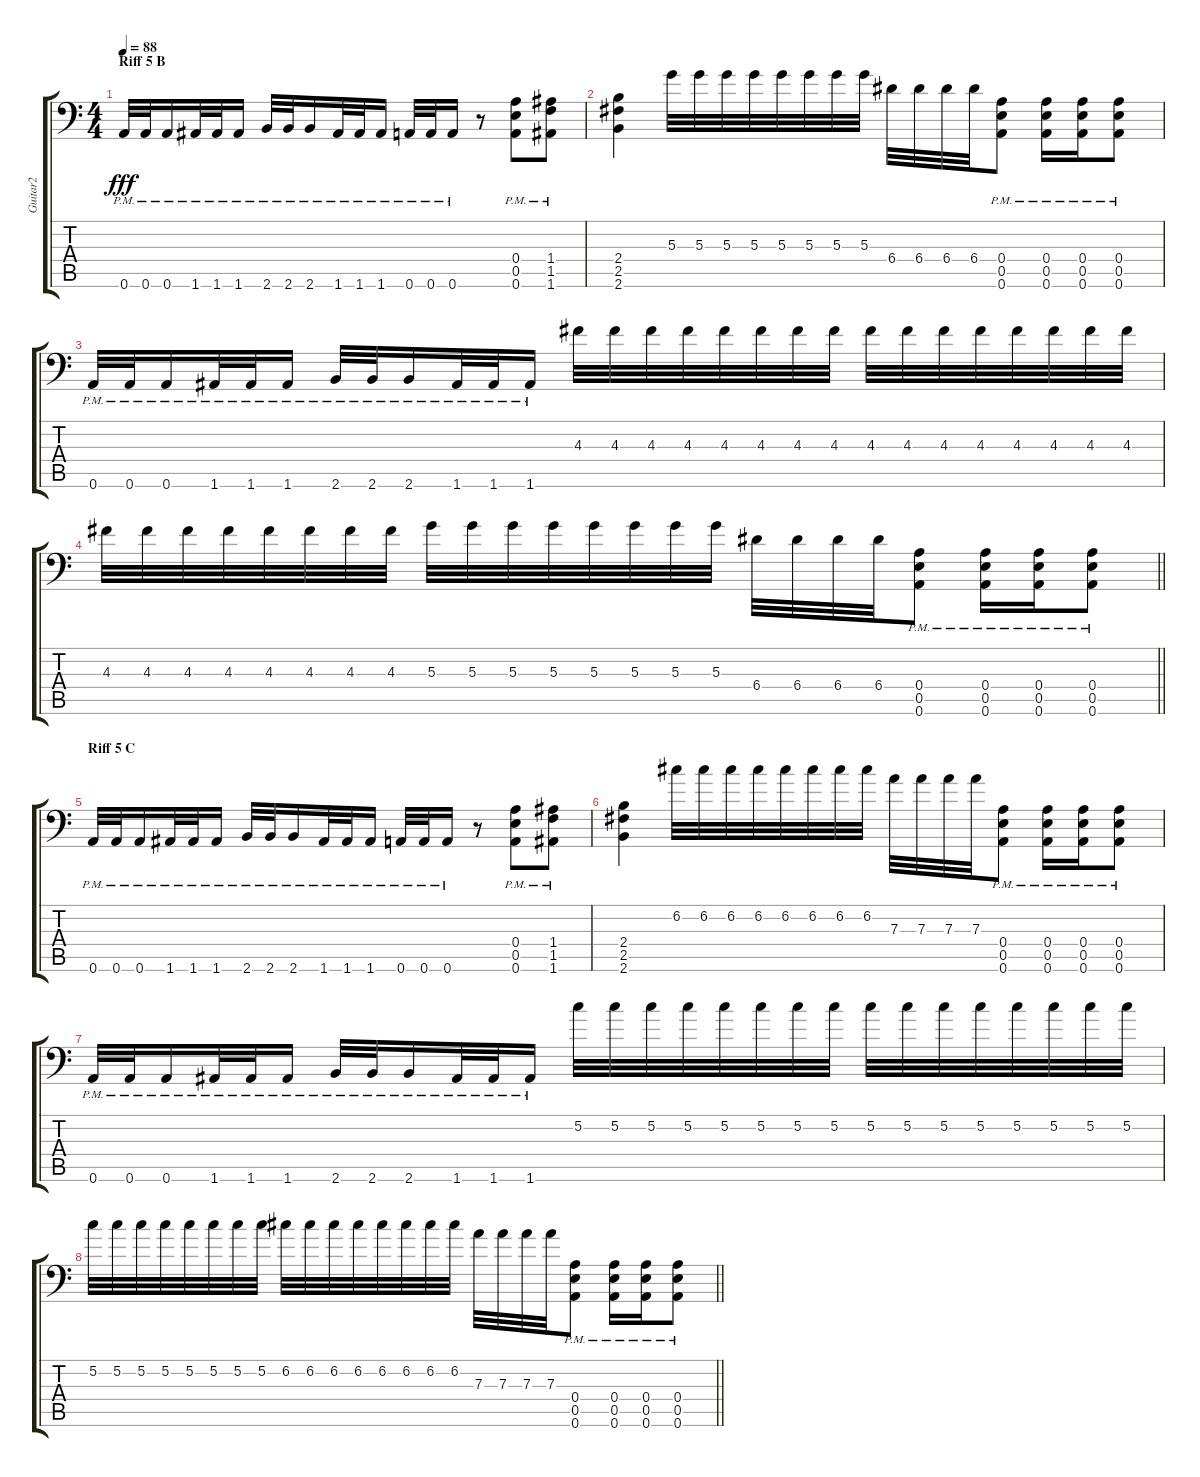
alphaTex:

\track ("Guitar2" "Guitar2") {instrument distortionguitar}
\staff {score tabs}
\tuning (B3 G3 D3 A2 E2 A1) {hide}
\ts (4 4)
\section ("" "Riff 5 B")
\tempo 88
\clef f4
\ks c
0.6{pm}.32{dy fff} 0.6{pm}.32 0.6{pm}.16 1.6{pm}.32 1.6{pm}.32 1.6{pm}.16 2.6{pm}.32 2.6{pm}.32 2.6{pm}.16 1.6{pm}.32 1.6{pm}.32 1.6{pm}.16 0.6{pm}.32 0.6{pm}.32 0.6{pm}.16 r.8 (0.4{pm} 0.5{pm} 0.6{pm}).8 (1.4{pm} 1.5{pm} 1.6{pm}).8 |
(2.4 2.5 2.6).4 5.3.32 5.3.32 5.3.32 5.3.32 5.3.32 5.3.32 5.3.32 5.3.32 6.4.32 6.4.32 6.4.32 6.4.32 (0.4{pm} 0.5{pm} 0.6{pm}).8 (0.4{pm} 0.5{pm} 0.6{pm}).16 (0.4{pm} 0.5{pm} 0.6{pm}).16 (0.4{pm} 0.5{pm} 0.6{pm}).8 |
0.6{pm}.32 0.6{pm}.32 0.6{pm}.16 1.6{pm}.32 1.6{pm}.32 1.6{pm}.16 2.6{pm}.32 2.6{pm}.32 2.6{pm}.16 1.6{pm}.32 1.6{pm}.32 1.6{pm}.16 4.3.32 4.3.32 4.3.32 4.3.32 4.3.32 4.3.32 4.3.32 4.3.32 4.3.32 4.3.32 4.3.32 4.3.32 4.3.32 4.3.32 4.3.32 4.3.32 |
\barLineRight lightlight
4.3.32 4.3.32 4.3.32 4.3.32 4.3.32 4.3.32 4.3.32 4.3.32 5.3.32 5.3.32 5.3.32 5.3.32 5.3.32 5.3.32 5.3.32 5.3.32 6.4.32 6.4.32 6.4.32 6.4.32 (0.4{pm} 0.5{pm} 0.6{pm}).8 (0.4{pm} 0.5{pm} 0.6{pm}).16 (0.4{pm} 0.5{pm} 0.6{pm}).16 (0.4{pm} 0.5{pm} 0.6{pm}).8 |
\section ("" "Riff 5 C")
0.6{pm}.32 0.6{pm}.32 0.6{pm}.16 1.6{pm}.32 1.6{pm}.32 1.6{pm}.16 2.6{pm}.32 2.6{pm}.32 2.6{pm}.16 1.6{pm}.32 1.6{pm}.32 1.6{pm}.16 0.6{pm}.32 0.6{pm}.32 0.6{pm}.16 r.8 (0.4{pm} 0.5{pm} 0.6{pm}).8 (1.4{pm} 1.5{pm} 1.6{pm}).8 |
(2.4 2.5 2.6).4 6.2.32 6.2.32 6.2.32 6.2.32 6.2.32 6.2.32 6.2.32 6.2.32 7.3.32 7.3.32 7.3.32 7.3.32 (0.4{pm} 0.5{pm} 0.6{pm}).8 (0.4{pm} 0.5{pm} 0.6{pm}).16 (0.4{pm} 0.5{pm} 0.6{pm}).16 (0.4{pm} 0.5{pm} 0.6{pm}).8 |
0.6{pm}.32 0.6{pm}.32 0.6{pm}.16 1.6{pm}.32 1.6{pm}.32 1.6{pm}.16 2.6{pm}.32 2.6{pm}.32 2.6{pm}.16 1.6{pm}.32 1.6{pm}.32 1.6{pm}.16 5.2.32 5.2.32 5.2.32 5.2.32 5.2.32 5.2.32 5.2.32 5.2.32 5.2.32 5.2.32 5.2.32 5.2.32 5.2.32 5.2.32 5.2.32 5.2.32 |
\barLineRight lightlight
5.2.32 5.2.32 5.2.32 5.2.32 5.2.32 5.2.32 5.2.32 5.2.32 6.2.32 6.2.32 6.2.32 6.2.32 6.2.32 6.2.32 6.2.32 6.2.32 7.3.32 7.3.32 7.3.32 7.3.32 (0.4{pm} 0.5{pm} 0.6{pm}).8 (0.4{pm} 0.5{pm} 0.6{pm}).16 (0.4{pm} 0.5{pm} 0.6{pm}).16 (0.4{pm} 0.5{pm} 0.6{pm}).8
